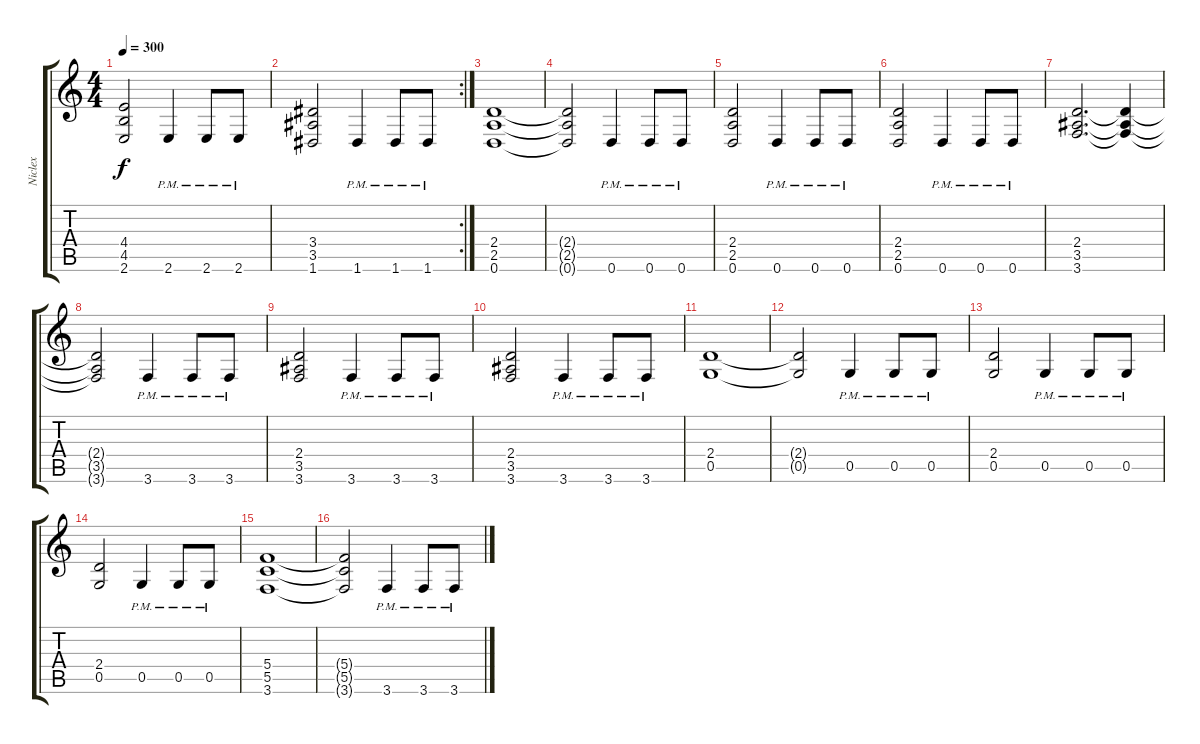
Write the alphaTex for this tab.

\track ("Niclex" "Niclex") {instrument distortionguitar}
\staff {score tabs}
\tuning (D4 A3 F3 C3 G2 D2) {hide}
\ts (4 4)
\tempo 300
\clef g2
\ks c
(4.4 4.5 2.6).2{dy f} 2.6{pm}.4 2.6{pm}.8 2.6{pm}.8 |
\rc 2
(3.4 3.5 1.6).2 1.6{pm}.4 1.6{pm}.8 1.6{pm}.8 |
(2.4 2.5 0.6).1 |
(2.4{t} 2.5{t} 0.6{t}).2 0.6{pm}.4 0.6{pm}.8 0.6{pm}.8 |
(2.4 2.5 0.6).2 0.6{pm}.4 0.6{pm}.8 0.6{pm}.8 |
(2.4 2.5 0.6).2 0.6{pm}.4 0.6{pm}.8 0.6{pm}.8 |
(2.4 3.5 3.6).2{d} (2.4{t} 3.5{t} 3.6{t}).4 |
(2.4{t} 3.5{t} 3.6{t}).2 3.6{pm}.4 3.6{pm}.8 3.6{pm}.8 |
(2.4 3.5 3.6).2 3.6{pm}.4 3.6{pm}.8 3.6{pm}.8 |
(2.4 3.5 3.6).2 3.6{pm}.4 3.6{pm}.8 3.6{pm}.8 |
(2.4 0.5).1 |
(2.4{t} 0.5{t}).2 0.5{pm}.4 0.5{pm}.8 0.5{pm}.8 |
(2.4 0.5).2 0.5{pm}.4 0.5{pm}.8 0.5{pm}.8 |
(2.4 0.5).2 0.5{pm}.4 0.5{pm}.8 0.5{pm}.8 |
(5.4 5.5 3.6).1 |
(5.4{t} 5.5{t} 3.6{t}).2 3.6{pm}.4 3.6{pm}.8 3.6{pm}.8
